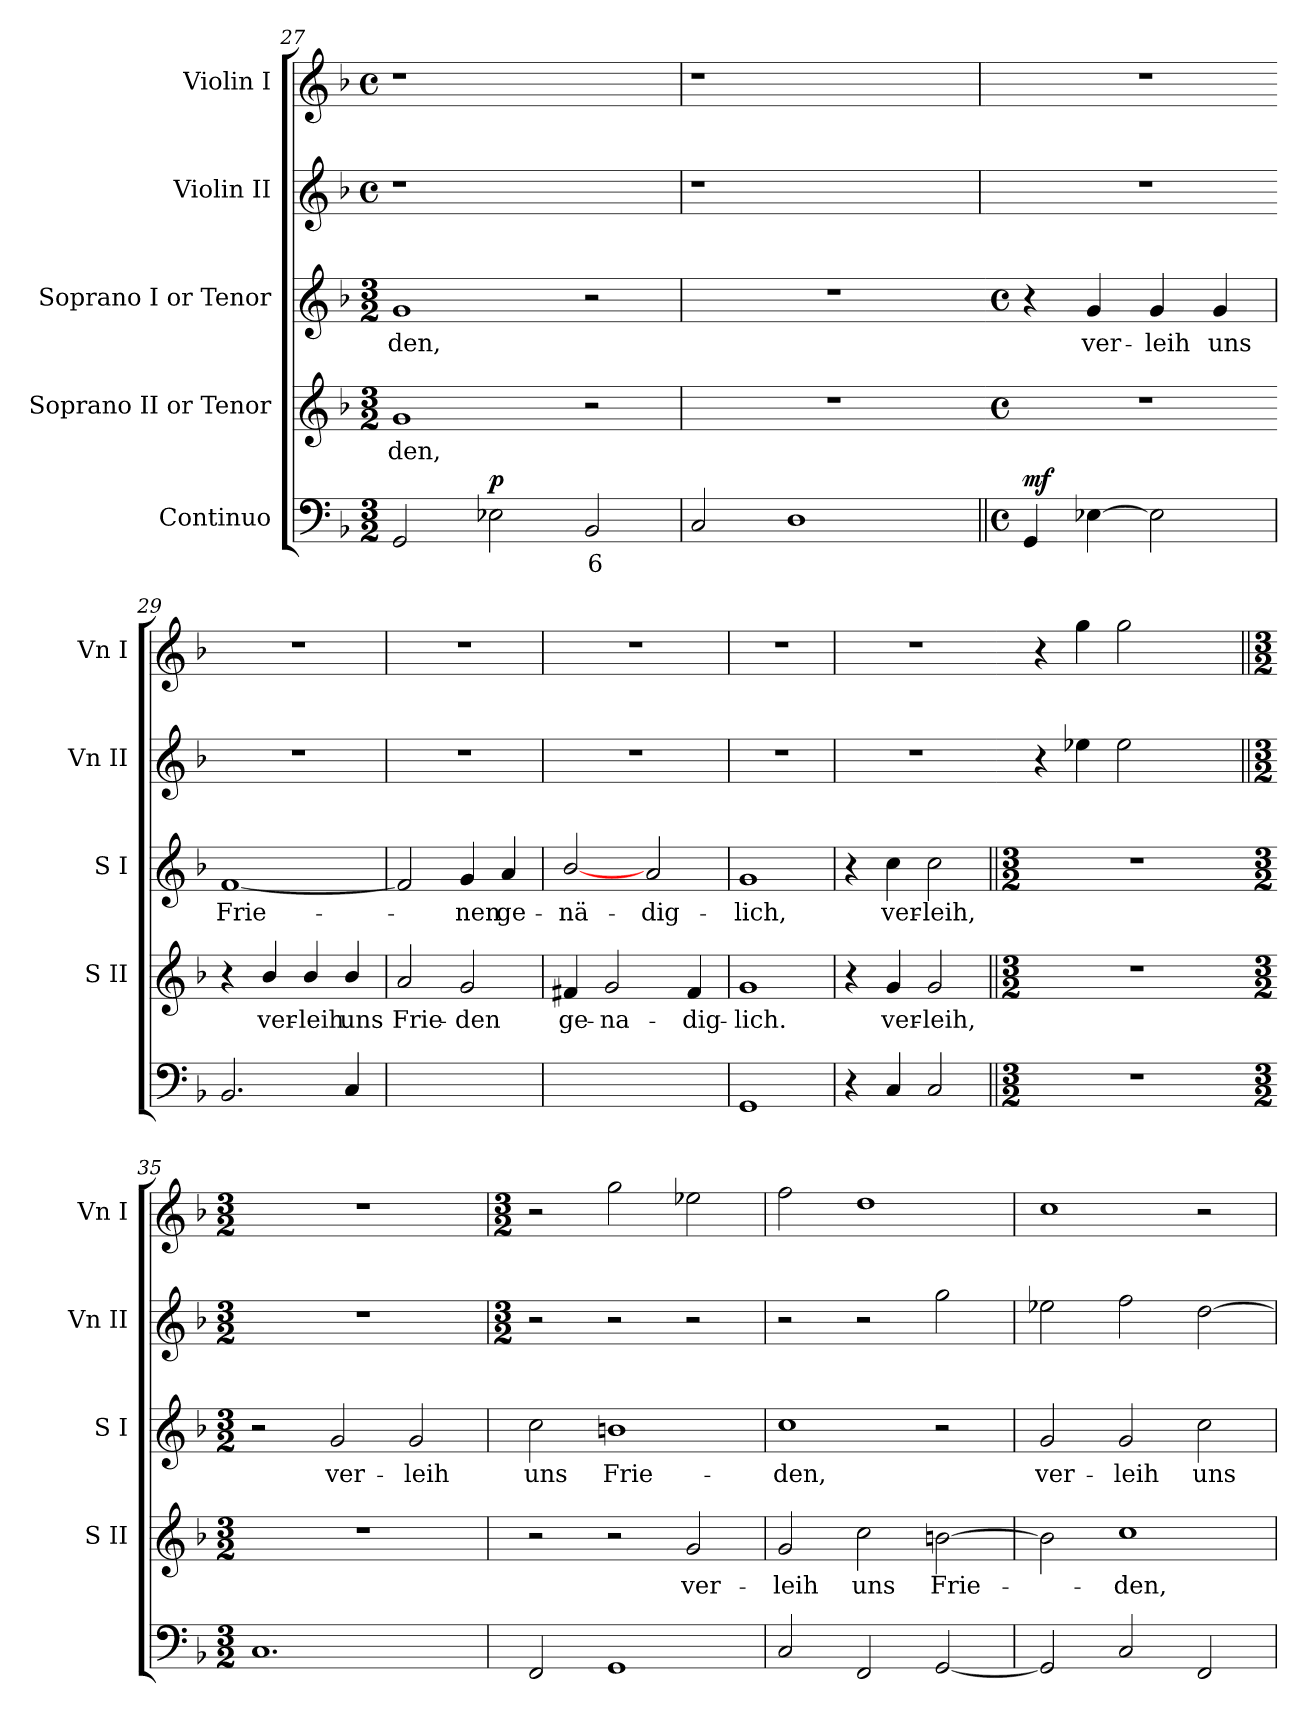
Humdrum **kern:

**kern	**text	**text	**dynam	**kern	**text	**kern	**text	**kern	**kern
*part5	*part5	*part5	*part5	*part4	*part4	*part3	*part3	*part2	*part1
*staff5	*staff5	*staff5	*staff5	*staff4	*staff4	*staff3	*staff3	*staff2	*staff1
*I"Continuo	*	*	*	*I"Soprano II or Tenor	*	*I"Soprano I or Tenor	*	*I"Violin II	*I"Violin I
*	*	*	*	*I'S II	*	*I'S I	*	*I'Vn II	*I'Vn I
!!LO:LB:g=z
*clefF4	*	*	*	*clefG2	*	*clefG2	*	*clefG2	*clefG2
*k[b-]	*	*	*	*k[b-]	*	*k[b-]	*	*k[b-]	*k[b-]
*F:	*	*	*	*F:	*	*F:	*	*F:	*F:
*M3/2	*	*	*	*M3/2	*	*M3/2	*	*M4/4	*M4/4
*	*	*	*	*	*	*	*	*met(c)	*met(c)
=27	=27	=27	=27	=27	=27	=27	=27	=27	=27
!	!	!	!	!	!LO:LY:b	!	!LO:LY:b	!	!
2GG	.	.	.	1g	-den,	1g	-den,	1r	1r
!	!	!	!LO:DY:b	!	!	!	!	!	!
2E-X	.	.	p	.	.	.	.	.	.
!	!LO:LY:b	!	!	!	!	!	!	!	!
2BB-	6	.	.	2r	.	2r	.	2ryy	2ryy
=27A	=27A	=27A	=27A	=27A	=27A	=27A	=27A	=27A	=27A
!	!	!	!	!LO:N:vis=1	!	!LO:N:vis=1	!	!	!
2C	.	.	.	1.r	.	1.r	.	1r	1r
1D	.	.	.	.	.	.	.	.	.
.	.	.	.	.	.	.	.	2ryy	2ryy
=28A||	=28A	=28A	=28A	=28A||	=28A	=28A||	=28A	=28A	=28A
*M4/4	*	*	*	*M4/4	*	*M4/4	*	*	*
*met(c)	*	*	*	*met(c)	*	*met(c)	*	*	*
!	!	!	!LO:DY:b	!	!	!	!	!	!
4GG	.	.	mf	1r	.	4r	.	1r	1r
!	!	!	!	!	!	!	!LO:LY:b	!	!
[4E-X	.	.	.	.	.	4g	ver-	.	.
!	!	!	!	!	!	!	!LO:LY:b	!	!
2E-]	.	.	.	.	.	4g	-leih	.	.
!	!	!	!	!	!	!	!LO:LY:b	!	!
.	.	.	.	.	.	4g	uns	.	.
=29	=29||	=29||	=29||	=29	=29||	=29	=29||	=29||	=29||
!	!	!	!	!	!	!	!LO:LY:b	!	!
2.BB-	.	.	.	4r	.	[1f	Frie-	1r	1r
!	!	!	!	!	!LO:LY:b	!	!	!	!
.	.	.	.	4b-/	ver-	.	.	.	.
!	!	!	!	!	!LO:LY:b	!	!	!	!
.	.	.	.	4b-/	-leih	.	.	.	.
!	!	!	!	!	!LO:LY:b	!	!	!	!
4C	.	.	.	4b-/	uns	.	.	.	.
=30	=30	=30	=30	=30	=30	=30	=30	=30	=30
!	!LO:LY:b	!	!	!	!LO:LY:b	!	!	!	!
[2Dyy	3	.	.	2a	Frie-	2f]	.	1r	1r
!	!LO:LY:b	!	!	!	!LO:LY:b	!	!LO:LY:b	!	!
2Dyy]	4	.	.	2g	-den	4g	nen	.	.
!	!	!	!	!	!	!	!LO:LY:b	!	!
.	.	.	.	.	.	4a	ge-	.	.
=31	=31	=31	=31	=31	=31	=31	=31	=31	=31
!	!LO:LY:b	!	!	!	!LO:LY:b	!	!LO:LY:b	!	!
[4Dyy	6	.	.	4f#X	ge-	[2b-/	-nä-	1r	1r
!	!	!LO:LY:b	!	!	!LO:LY:b	!	!	!	!
4Dyy_	.	4	.	2g	-na-	.	.	.	.
!	!	!LO:LY:b	!	!	!	!	!LO:LY:b	!	!
4Dyy_	.	4	.	.	.	2a	-dig-	.	.
!	!	!	!	!	!LO:LY:b	!	!	!	!
4Dyy]	.	.	.	4f#	-dig-	.	.	.	.
=32	=32	=32	=32	=32	=32	=32	=32	=32	=32
!	!	!	!	!	!LO:LY:b	!	!LO:LY:b	!	!
1GG	.	.	.	1g	-lich.	1g	-lich,	1r	1r
=33	=33	=33	=33	=33	=33	=33	=33	=33	=33
4r	.	.	.	4r	.	4r	.	1r	1r
!	!	!	!	!	!LO:LY:b	!	!LO:LY:b	!	!
4C	.	.	.	4g	ver-	4cc	ver-	.	.
!	!	!	!	!	!LO:LY:b	!	!LO:LY:b	!	!
2C	.	.	.	2g	-leih,	2cc	-leih,	.	.
=34||	=34	=34	=34	=34||	=34	=34||	=34	=34	=34
*M3/2	*	*	*	*M3/2	*	*M3/2	*	*	*
1.r	.	.	.	1.r	.	1.r	.	4r	4r
.	.	.	.	.	.	.	.	4ee-X	4gg
.	.	.	.	.	.	.	.	2ee-	2gg
.	.	.	.	.	.	.	.	2ryy	2ryy
!!LO:LB:g=z
=35	=35||	=35||	=35||	=35	=35||	=35	=35||	=35||	=35||
*M3/2	*	*	*	*M3/2	*	*M3/2	*	*M3/2	*M3/2
!	!	!	!	!LO:N:vis=1	!	!	!	!	!
1.C	.	.	.	1.r	.	2r	.	1.r	1.r
!	!	!	!	!	!	!	!LO:LY:b	!	!
.	.	.	.	.	.	2g	ver-	.	.
!	!	!	!	!	!	!	!LO:LY:b	!	!
.	.	.	.	.	.	2g	-leih	.	.
!!LO:LB:g=z
=36	=36	=36	=36	=36	=36	=36	=36	=36	=36
*	*	*	*	*	*	*	*	*M3/2	*M3/2
!	!	!	!	!	!	!	!LO:LY:b	!	!
2FF	.	.	.	2r	.	2cc	uns	2r	2r
!	!	!	!	!	!	!	!LO:LY:b	!	!
1GG	.	.	.	2r	.	1bn	Frie-	2r	2gg
!	!	!	!	!	!LO:LY:b	!	!	!	!
.	.	.	.	2g	ver-	.	.	2r	2ee-X
=37	=37	=37	=37	=37	=37	=37	=37	=37	=37
!	!	!	!	!	!LO:LY:b	!	!LO:LY:b	!	!
2C	.	.	.	2g	-leih	1cc	-den,	2r	2ff
!	!	!	!	!	!LO:LY:b	!	!	!	!
2FF	.	.	.	2cc	uns	.	.	2r	1dd
!	!	!	!	!	!LO:LY:b	!	!	!	!
[2GG	.	.	.	[2bn	Frie-	2r	.	2gg	.
=38	=38	=38	=38	=38	=38	=38	=38	=38	=38
!	!	!	!	!	!	!	!LO:LY:b	!	!
2GG]	.	.	.	2b]	.	2g	ver-	2ee-X	1cc
!	!	!	!	!	!LO:LY:b	!	!LO:LY:b	!	!
2C	.	.	.	1cc	den,	2g	-leih	2ff	.
!	!	!	!	!	!	!	!LO:LY:b	!	!
2FF	.	.	.	.	.	2cc	uns	[2dd	2r
=	=	=	=	=	=	=	=	=	=
*-	*-	*-	*-	*-	*-	*-	*-	*-	*-
